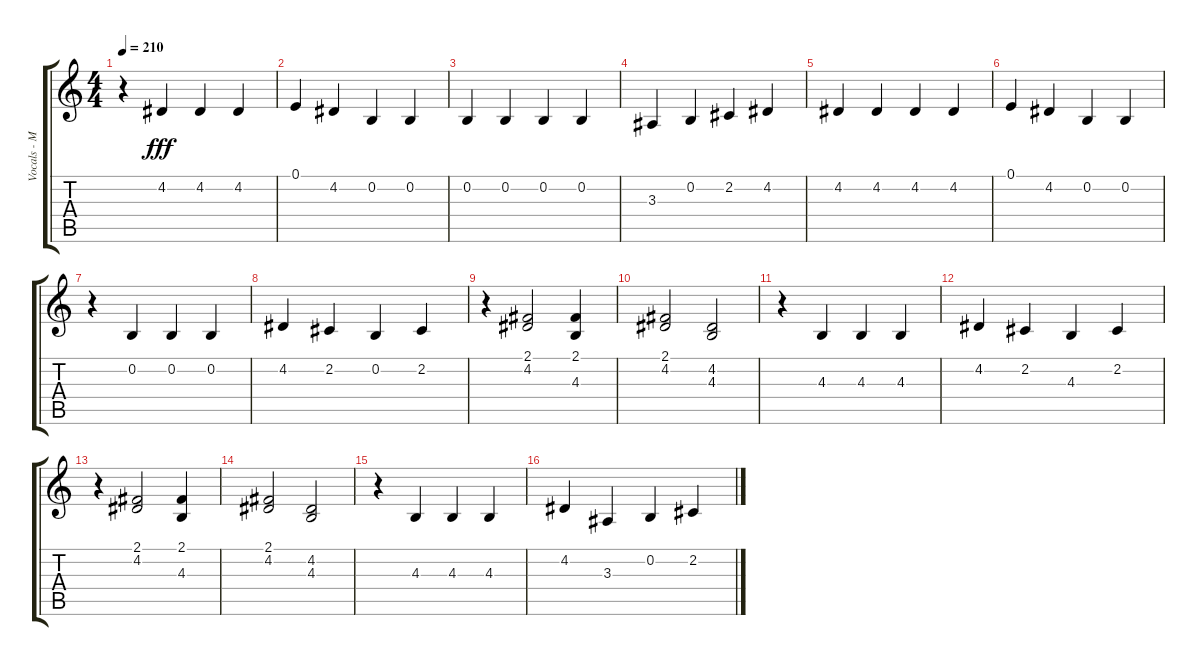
\track ("Vocals - Mark Hoppus" "Vocals - M") {instrument tenorsax}
\staff {score tabs}
\tuning (E4 B3 G3 D3 A2 E2) {hide}
\ts (4 4)
\tempo 210
\clef g2
\ks c
r.4{dy fff} 4.2.4 4.2.4 4.2.4 |
0.1.4 4.2.4 0.2.4 0.2.4 |
0.2.4 0.2.4 0.2.4 0.2.4 |
3.3.4 0.2.4 2.2.4 4.2.4 |
4.2.4 4.2.4 4.2.4 4.2.4 |
0.1.4 4.2.4 0.2.4 0.2.4 |
r.4 0.2.4 0.2.4 0.2.4 |
4.2.4 2.2.4 0.2.4 2.2.4 |
r.4 (2.1 4.2).2 (2.1 4.3).4 |
(2.1 4.2).2 (4.2 4.3).2 |
r.4 4.3.4 4.3.4 4.3.4 |
4.2.4 2.2.4 4.3.4 2.2.4 |
r.4 (2.1 4.2).2 (2.1 4.3).4 |
(2.1 4.2).2 (4.2 4.3).2 |
r.4 4.3.4 4.3.4 4.3.4 |
4.2.4 3.3.4 0.2.4 2.2.4
